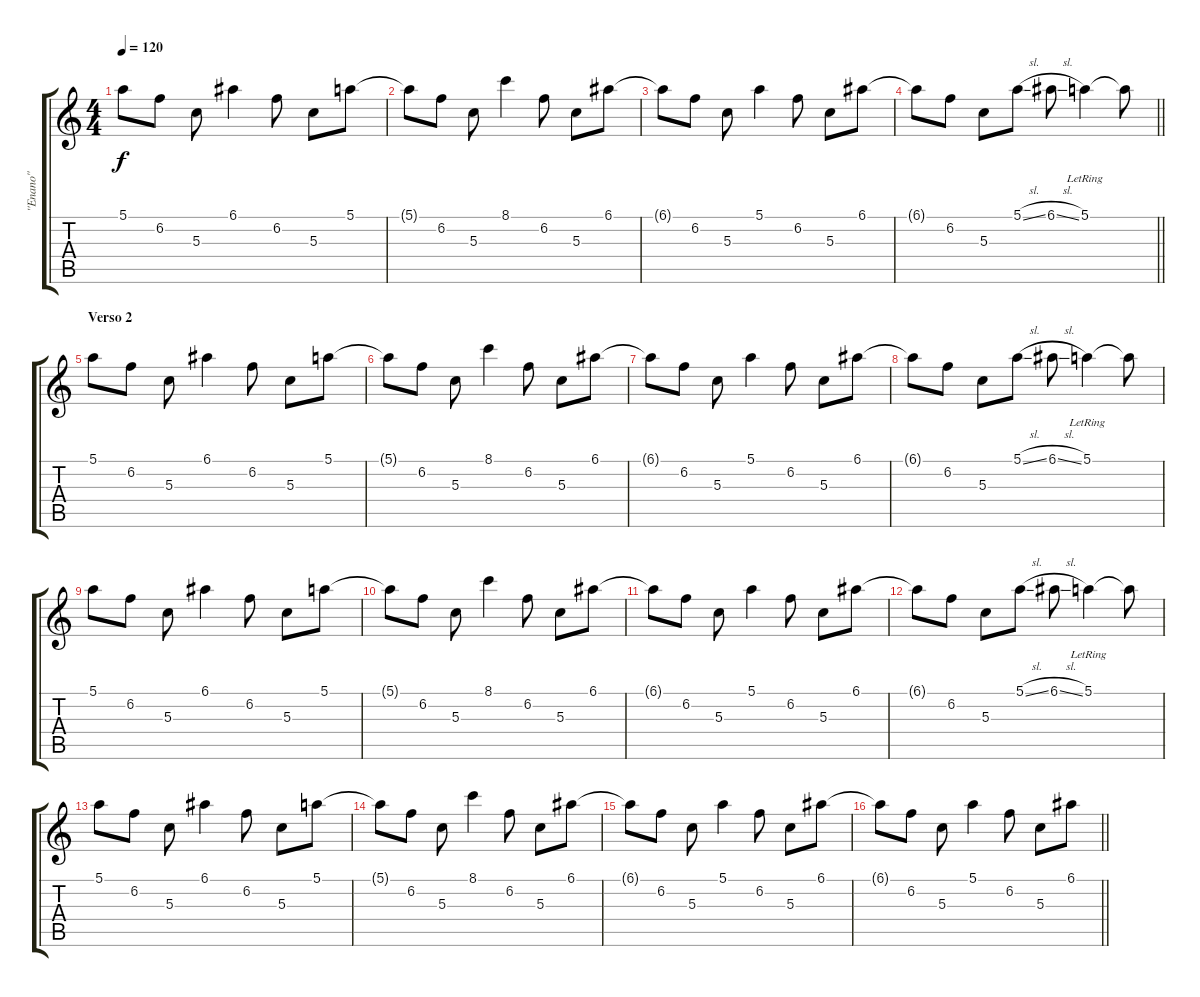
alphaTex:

\track ("''Enano''" "''Enano''") {instrument electricguitarclean}
\staff {score tabs}
\tuning (E4 B3 G3 D3 A2 E2) {hide}
\ts (4 4)
\tempo 120
\clef g2
\ks c
5.1.8{dy f} 6.2.8 5.3.8 6.1.4 6.2.8 5.3.8 5.1.8 |
5.1{t}.8 6.2.8 5.3.8 8.1.4 6.2.8 5.3.8 6.1.8 |
6.1{t}.8 6.2.8 5.3.8 5.1.4 6.2.8 5.3.8 6.1.8 |
\barLineRight lightlight
6.1{t}.8 6.2.8 5.3.8 5.1{sl}.8 6.1{sl}.8 5.1{lr}.4 5.1{t}.8 |
\section ("" "Verso 2")
5.1.8 6.2.8 5.3.8 6.1.4 6.2.8 5.3.8 5.1.8 |
5.1{t}.8 6.2.8 5.3.8 8.1.4 6.2.8 5.3.8 6.1.8 |
6.1{t}.8 6.2.8 5.3.8 5.1.4 6.2.8 5.3.8 6.1.8 |
6.1{t}.8 6.2.8 5.3.8 5.1{sl}.8 6.1{sl}.8 5.1{lr}.4 5.1{t}.8 |
5.1.8 6.2.8 5.3.8 6.1.4 6.2.8 5.3.8 5.1.8 |
5.1{t}.8 6.2.8 5.3.8 8.1.4 6.2.8 5.3.8 6.1.8 |
6.1{t}.8 6.2.8 5.3.8 5.1.4 6.2.8 5.3.8 6.1.8 |
6.1{t}.8 6.2.8 5.3.8 5.1{sl}.8 6.1{sl}.8 5.1{lr}.4 5.1{t}.8 |
5.1.8 6.2.8 5.3.8 6.1.4 6.2.8 5.3.8 5.1.8 |
5.1{t}.8 6.2.8 5.3.8 8.1.4 6.2.8 5.3.8 6.1.8 |
6.1{t}.8 6.2.8 5.3.8 5.1.4 6.2.8 5.3.8 6.1.8 |
\barLineRight lightlight
6.1{t}.8 6.2.8 5.3.8 5.1.4 6.2.8 5.3.8 6.1.8
